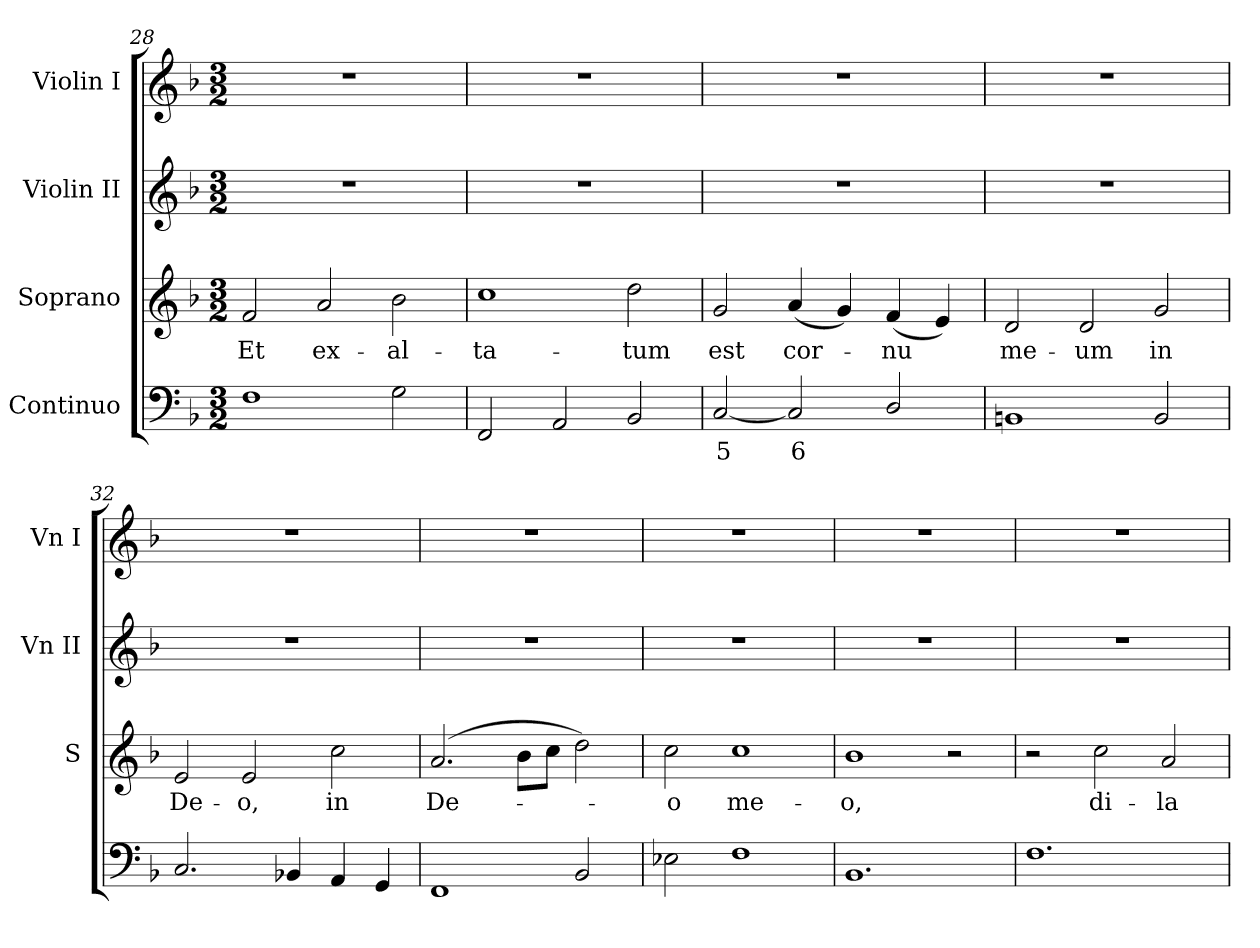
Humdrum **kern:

**kern	**text	**kern	**text	**kern	**kern
*part4	*part4	*part3	*part3	*part2	*part1
*staff4	*staff4	*staff3	*staff3	*staff2	*staff1
*I"Continuo	*	*I"Soprano	*	*I"Violin II	*I"Violin I
*	*	*I'S	*	*I'Vn II	*I'Vn I
!!LO:LB:g=z
*clefF4	*	*clefG2	*	*clefG2	*clefG2
*k[b-]	*	*k[b-]	*	*k[b-]	*k[b-]
*F:	*	*F:	*	*F:	*F:
*M3/2	*	*M3/2	*	*M3/2	*M3/2
=28	=28	=28	=28	=28	=28
!	!	!	!LO:LY:b	!	!
1F	.	2f	Et	1.r	1.r
!	!	!	!LO:LY:b	!	!
.	.	2a	ex-	.	.
!	!	!	!LO:LY:b	!	!
2G	.	2b-	-al-	.	.
=29	=29	=29	=29	=29	=29
!	!	!	!LO:LY:b	!	!
2FF	.	1cc	-ta-	1.r	1.r
2AA	.	.	.	.	.
!	!	!	!LO:LY:b	!	!
2BB-	.	2dd	-tum	.	.
=30	=30	=30	=30	=30	=30
!	!LO:LY:b	!	!LO:LY:b	!	!
[2C	5	2g	est	1.r	1.r
!	!LO:LY:b	!	!LO:LY:b	!	!
2C]	6	(<4a	cor-	.	.
.	.	4g)	.	.	.
!	!	!	!LO:LY:b	!	!
2D/	.	(<4f	nu	.	.
.	.	4e)	.	.	.
=31	=31	=31	=31	=31	=31
!	!	!	!LO:LY:b	!	!
1BBn	.	2d	me-	1.r	1.r
!	!	!	!LO:LY:b	!	!
.	.	2d	-um	.	.
!	!	!	!LO:LY:b	!	!
2BB	.	2g	in	.	.
=32	=32	=32	=32	=32	=32
!	!	!	!LO:LY:b	!	!
2.C	.	2e	De-	1.r	1.r
!	!	!	!LO:LY:b	!	!
.	.	2e	-o,	.	.
4BB-X	.	.	.	.	.
!	!	!	!LO:LY:b	!	!
4AA	.	2cc	in	.	.
4GG	.	.	.	.	.
=33	=33	=33	=33	=33	=33
!	!	!	!LO:LY:b	!	!
1FF	.	(>2.a	De-	1.r	1.r
.	.	8b-L	.	.	.
.	.	8ccJ	.	.	.
2BB-	.	2dd)	.	.	.
=34	=34	=34	=34	=34	=34
!	!	!	!LO:LY:b	!	!
2E-X	.	2cc	o	1.r	1.r
!	!	!	!LO:LY:b	!	!
1F	.	1cc	me-	.	.
=35	=35	=35	=35	=35	=35
!	!	!	!LO:LY:b	!	!
1.BB-	.	1b-	-o,	1.r	1.r
.	.	2r	.	.	.
=36	=36	=36	=36	=36	=36
1.F	.	2r	.	1.r	1.r
!	!	!	!LO:LY:b	!	!
.	.	2cc	di-	.	.
!	!	!	!LO:LY:b	!	!
.	.	2a	-la-	.	.
=	=	=	=	=	=
*-	*-	*-	*-	*-	*-
